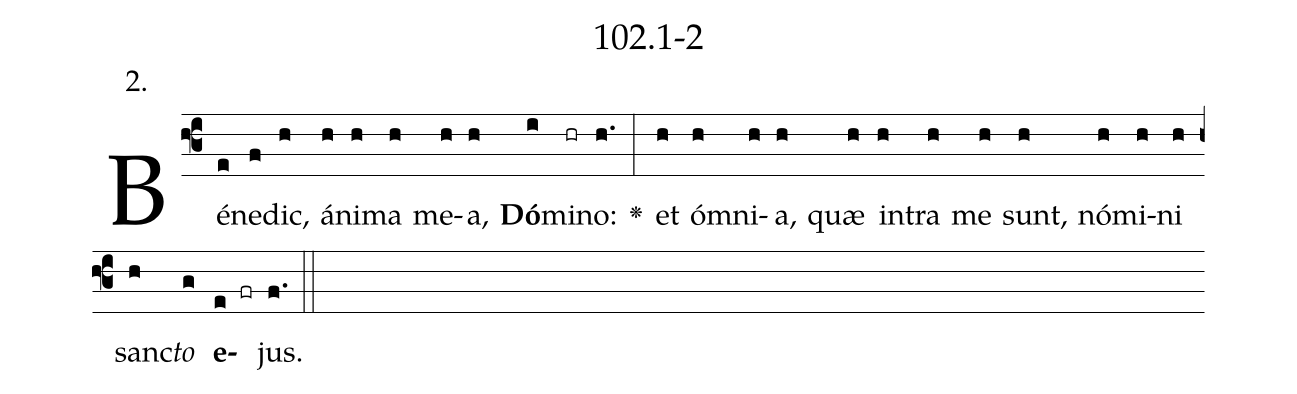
name: 102.1-2;
annotation: 2.;
%%
(f3)Bé(e)ne(f)dic,(h) á(h)ni(h)ma(h) me(h)a,(h) <b>Dó</b>(i)mi(hr)no:(h.) <v>\greheightstar</v>(:) et(h) óm(h)ni(h)a,(h) quæ(h) in(h)tra(h) me(h) sunt,(h) nó(h)mi(h)ni(h) sanc(h)<i>to</i>(g) <b>e</b>(e fr)jus.(f.) (::)


%E(h) u(h) o(h) u(g) a(e) e.(f.) (::)
